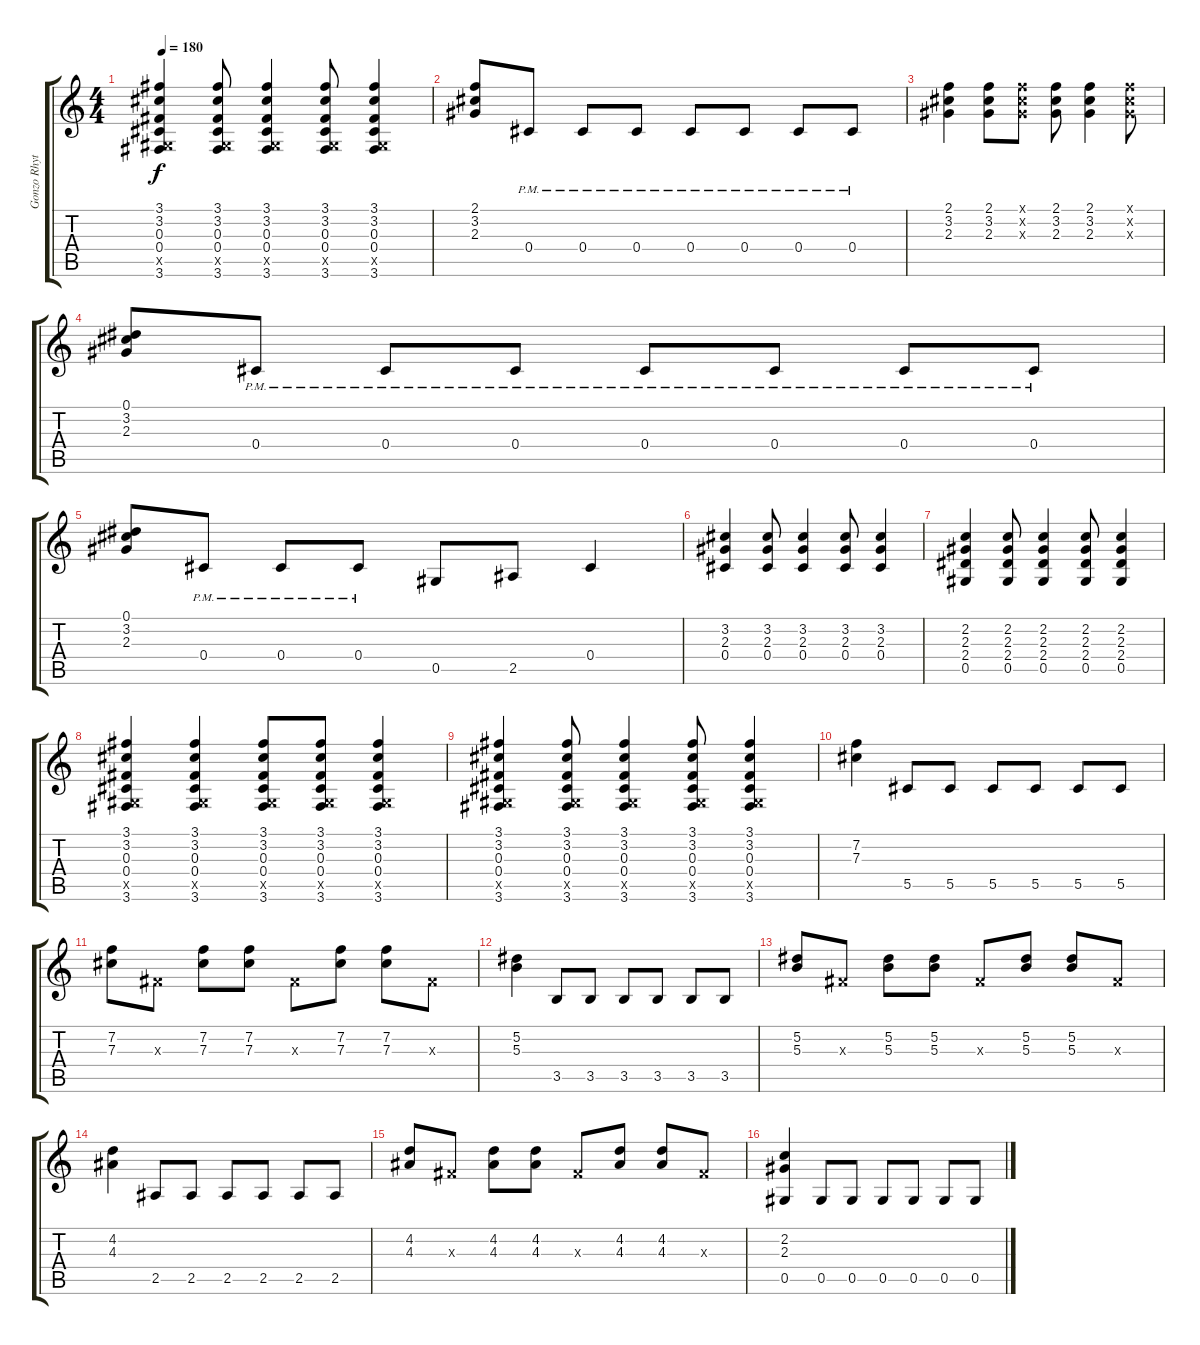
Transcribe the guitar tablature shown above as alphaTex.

\track ("Gonzo Rhythm II" "Gonzo Rhyt") {instrument overdrivenguitar}
\staff {score tabs}
\tuning (Eb4 Bb3 Gb3 Db3 Ab2 Eb2) {hide}
\ts (4 4)
\tempo 180
\clef g2
\ks c
(3.1 3.2 0.3 0.4 0.5{x} 3.6).4{dy f} (3.1 3.2 0.3 0.4 0.5{x} 3.6).8 (3.1 3.2 0.3 0.4 0.5{x} 3.6).4 (3.1 3.2 0.3 0.4 0.5{x} 3.6).8 (3.1 3.2 0.3 0.4 0.5{x} 3.6).4 |
(2.1 3.2 2.3).8 0.4{pm}.8 0.4{pm}.8 0.4{pm}.8 0.4{pm}.8 0.4{pm}.8 0.4{pm}.8 0.4{pm}.8 |
(2.1 3.2 2.3).4 (2.1 3.2 2.3).8 (2.1{x} 3.2{x} 2.3{x}).8 (2.1 3.2 2.3).8 (2.1 3.2 2.3).4 (2.1{x} 3.2{x} 2.3{x}).8 |
(0.1 3.2 2.3).8 0.4{pm}.8 0.4{pm}.8 0.4{pm}.8 0.4{pm}.8 0.4{pm}.8 0.4{pm}.8 0.4{pm}.8 |
(0.1 3.2 2.3).8 0.4{pm}.8 0.4{pm}.8 0.4{pm}.8 0.5.8 2.5.8 0.4.4 |
(3.2 2.3 0.4).4 (3.2 2.3 0.4).8 (3.2 2.3 0.4).4 (3.2 2.3 0.4).8 (3.2 2.3 0.4).4 |
(2.2 2.3 2.4 0.5).4 (2.2 2.3 2.4 0.5).8 (2.2 2.3 2.4 0.5).4 (2.2 2.3 2.4 0.5).8 (2.2 2.3 2.4 0.5).4 |
(3.1 3.2 0.3 0.4 0.5{x} 3.6).4 (3.1 3.2 0.3 0.4 0.5{x} 3.6).4 (3.1 3.2 0.3 0.4 0.5{x} 3.6).8 (3.1 3.2 0.3 0.4 0.5{x} 3.6).8 (3.1 3.2 0.3 0.4 0.5{x} 3.6).4 |
(3.1 3.2 0.3 0.4 0.5{x} 3.6).4 (3.1 3.2 0.3 0.4 0.5{x} 3.6).8 (3.1 3.2 0.3 0.4 0.5{x} 3.6).4 (3.1 3.2 0.3 0.4 0.5{x} 3.6).8 (3.1 3.2 0.3 0.4 0.5{x} 3.6).4 |
(7.2 7.3).4 5.5.8 5.5.8 5.5.8 5.5.8 5.5.8 5.5.8 |
(7.2 7.3).8 0.3{x}.8 (7.2 7.3).8 (7.2 7.3).8 0.3{x}.8 (7.2 7.3).8 (7.2 7.3).8 0.3{x}.8 |
(5.2 5.3).4 3.5.8 3.5.8 3.5.8 3.5.8 3.5.8 3.5.8 |
(5.2 5.3).8 0.3{x}.8 (5.2 5.3).8 (5.2 5.3).8 0.3{x}.8 (5.2 5.3).8 (5.2 5.3).8 0.3{x}.8 |
(4.2 4.3).4 2.5.8 2.5.8 2.5.8 2.5.8 2.5.8 2.5.8 |
(4.2 4.3).8 0.3{x}.8 (4.2 4.3).8 (4.2 4.3).8 0.3{x}.8 (4.2 4.3).8 (4.2 4.3).8 0.3{x}.8 |
(2.2 2.3 0.5).4 0.5.8 0.5.8 0.5.8 0.5.8 0.5.8 0.5.8
